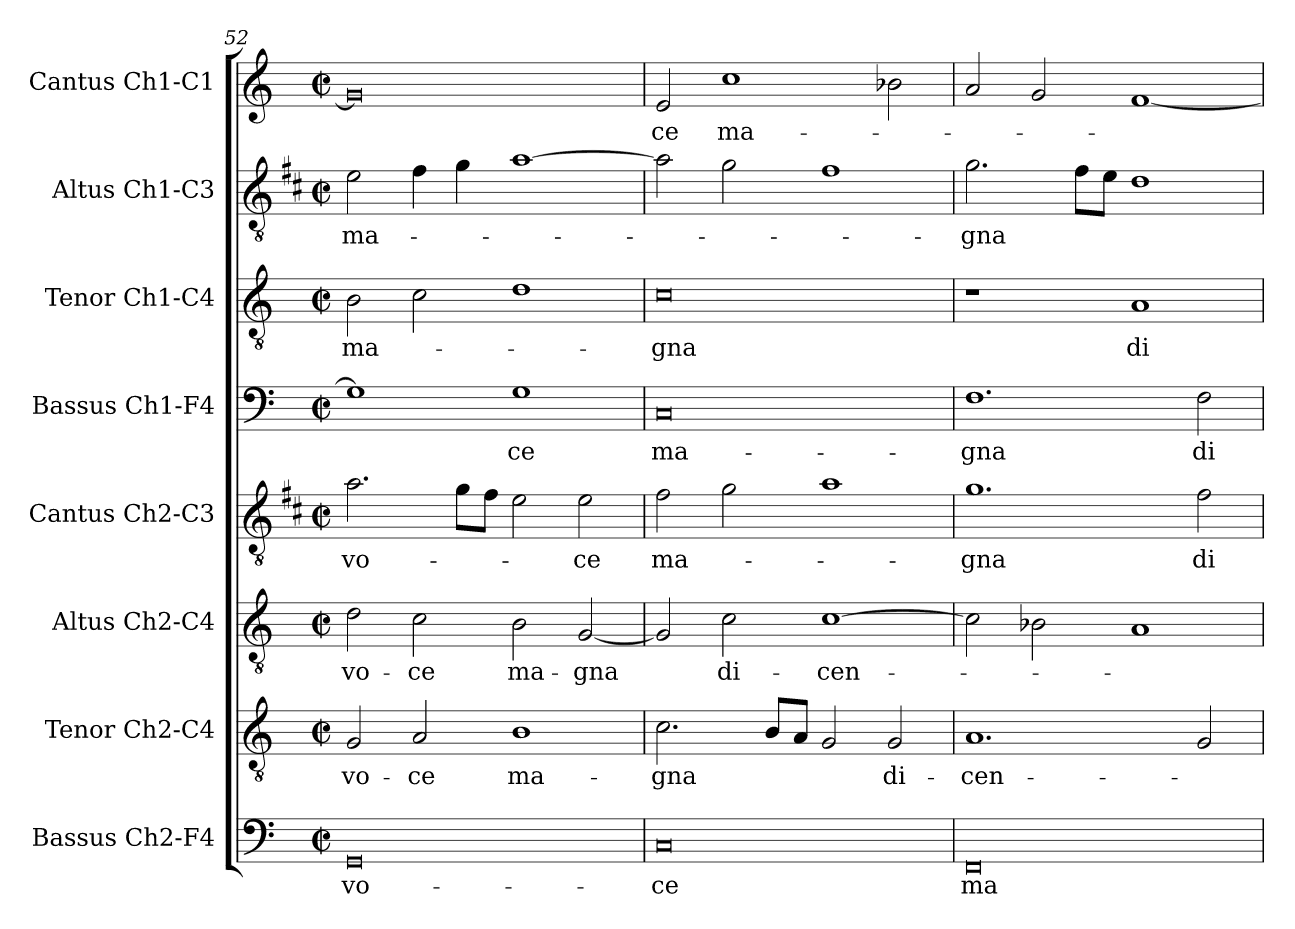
**kern	**text	**kern	**text	**kern	**text	**kern	**text	**kern	**text	**kern	**text	**kern	**text	**kern	**text
*part8	*part8	*part7	*part7	*part6	*part6	*part5	*part5	*part4	*part4	*part3	*part3	*part2	*part2	*part1	*part1
*staff8	*staff8	*staff7	*staff7	*staff6	*staff6	*staff5	*staff5	*staff4	*staff4	*staff3	*staff3	*staff2	*staff2	*staff1	*staff1
*I"Bassus Ch2-F4	*	*I"Tenor Ch2-C4	*	*I"Altus Ch2-C4	*	*I"Cantus Ch2-C3	*	*I"Bassus Ch1-F4	*	*I"Tenor Ch1-C4	*	*I"Altus Ch1-C3	*	*I"Cantus Ch1-C1	*
*	*	*	*	*	*	*	*	*I'B	*	*I'T	*	*I'A	*	*I'C	*
*clefF4	*	*clefGv2	*	*clefGv2	*	*clefGv2	*	*clefF4	*	*clefGv2	*	*clefGv2	*	*clefG2	*
*	*	*	*	*	*	*ITrd1c2	*	*	*	*	*	*ITrd1c2	*	*	*
*k[]	*	*k[]	*	*k[]	*	*k[]	*	*k[]	*	*k[]	*	*k[]	*	*k[]	*
*M2/2	*	*M2/2	*	*M2/2	*	*M2/2	*	*M2/2	*	*M2/2	*	*M2/2	*	*M2/2	*
*met(c|)	*	*met(c|)	*	*met(c|)	*	*met(c|)	*	*met(c|)	*	*met(c|)	*	*met(c|)	*	*met(c|)	*
=52	=52	=52	=52	=52	=52	=52	=52	=52	=52	=52	=52	=52	=52	=52	=52
!	!LO:LY:b	!	!LO:LY:b	!	!LO:LY:b	!	!LO:LY:b	!	!	!	!LO:LY:b	!	!LO:LY:b	!	!
0GG	vo-	2G/	vo-	2d\	vo-	2.g\	vo-	1G]	.	2B\	ma-	2d\	ma-	0g]	.
!	!	!	!LO:LY:b	!	!LO:LY:b	!	!	!	!	!	!	!	!	!	!
.	.	2A/	-ce	2c\	-ce	.	.	.	.	2c\	.	4e\	.	.	.
.	.	.	.	.	.	8f\L	.	.	.	.	.	4f\	.	.	.
.	.	.	.	.	.	8e\J	.	.	.	.	.	.	.	.	.
!	!	!	!LO:LY:b	!	!LO:LY:b	!	!	!	!LO:LY:b	!	!	!	!	!	!
.	.	1B	ma-	2B\	ma-	2d\	.	1G	-ce	1d	.	[1g	.	.	.
!	!	!	!	!	!LO:LY:b	!	!LO:LY:b	!	!	!	!	!	!	!	!
.	.	.	.	[2G/	-gna	2d\	-ce	.	.	.	.	.	.	.	.
=53	=53	=53	=53	=53	=53	=53	=53	=53	=53	=53	=53	=53	=53	=53	=53
!	!LO:LY:b	!	!LO:LY:b	!	!	!	!LO:LY:b	!	!LO:LY:b	!	!LO:LY:b	!	!	!	!LO:LY:b
0C	-ce	2.c\	-gna	2G/]	.	2e\	ma-	0C	ma-	0c	-gna	2g\]	.	2e/	-ce
!	!	!	!	!	!LO:LY:b	!	!	!	!	!	!	!	!	!	!LO:LY:b
.	.	.	.	2c\	di-	2f\	.	.	.	.	.	2f\	.	1cc	ma-
.	.	8B/L	.	.	.	.	.	.	.	.	.	.	.	.	.
.	.	8A/J	.	.	.	.	.	.	.	.	.	.	.	.	.
!	!	!	!	!	!LO:LY:b	!	!	!	!	!	!	!	!	!	!
.	.	2G/	.	[1c	-cen-	1g	.	.	.	.	.	1e	.	.	.
!	!	!	!LO:LY:b	!	!	!	!	!	!	!	!	!	!	!	!
.	.	2G/	di-	.	.	.	.	.	.	.	.	.	.	2b-X\	.
=54	=54	=54	=54	=54	=54	=54	=54	=54	=54	=54	=54	=54	=54	=54	=54
!	!LO:LY:b	!	!LO:LY:b	!	!	!	!LO:LY:b	!	!LO:LY:b	!	!	!	!LO:LY:b	!	!
0FF	ma-	1.A	-cen-	2c\]	.	1.f	-gna	1.F	-gna	1r	.	2.f\	-gna	2a/	.
.	.	.	.	2B-X\	.	.	.	.	.	.	.	.	.	2g/	.
.	.	.	.	.	.	.	.	.	.	.	.	8e\L	.	.	.
.	.	.	.	.	.	.	.	.	.	.	.	8d\J	.	.	.
!	!	!	!	!	!	!	!	!	!	!	!LO:LY:b	!	!	!	!
.	.	.	.	1A	.	.	.	.	.	1A	di-	1c	.	[1f	.
!	!	!	!	!	!	!	!LO:LY:b	!	!LO:LY:b	!	!	!	!	!	!
.	.	2G/	.	.	.	2e\	di-	2F\	di-	.	.	.	.	.	.
=	=	=	=	=	=	=	=	=	=	=	=	=	=	=	=
*-	*-	*-	*-	*-	*-	*-	*-	*-	*-	*-	*-	*-	*-	*-	*-
